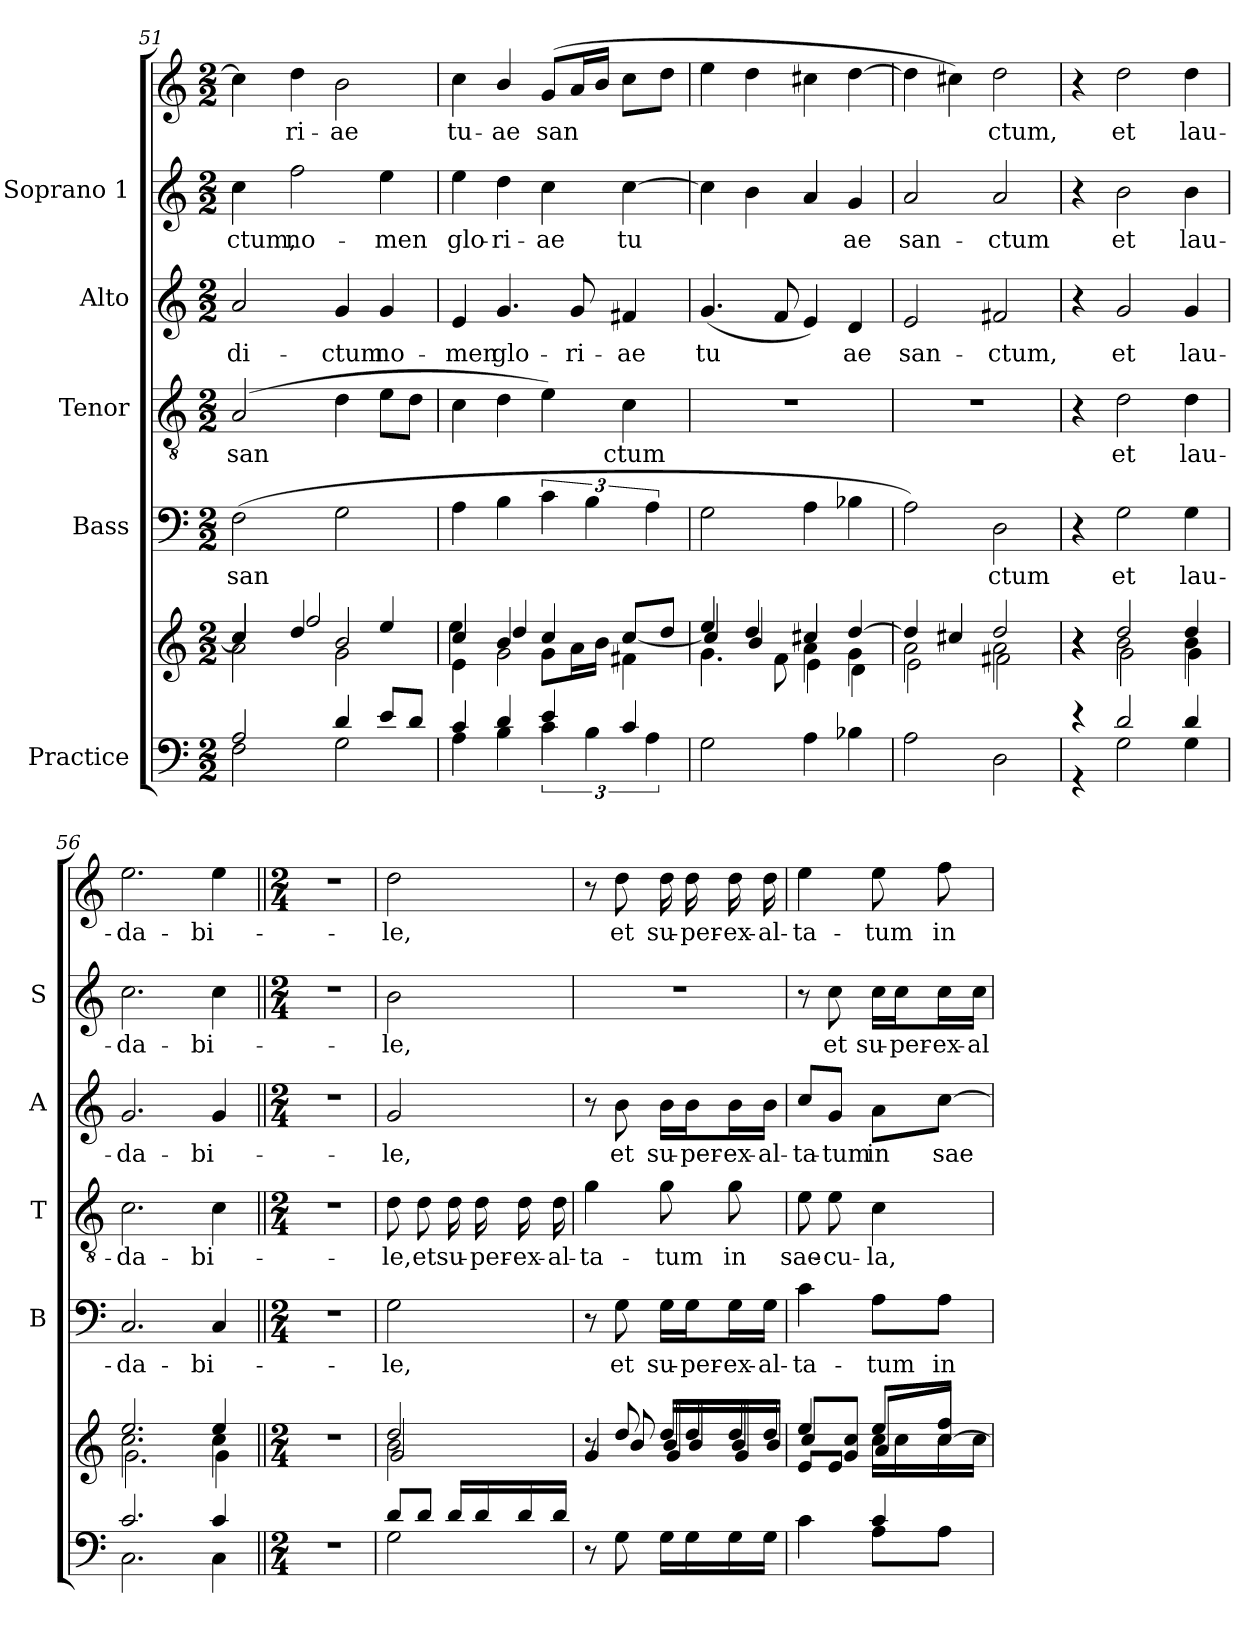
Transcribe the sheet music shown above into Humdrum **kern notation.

**kern	**kern	**kern	**text	**kern	**text	**kern	**text	**kern	**text	**kern	**text
*part5	*part5	*part4	*part4	*part3	*part3	*part2	*part2	*part1	*part1	*part1	*part1
*staff7	*staff6	*staff5	*staff5	*staff4	*staff4	*staff3	*staff3	*staff2	*staff2	*staff1	*staff1
*I"Practice	*	*I"Bass	*	*I"Tenor	*	*I"Alto	*	*I"Soprano 1	*	*	*
*	*	*I'B	*	*I'T	*	*I'A	*	*I'S	*	*	*
!!LO:LB:g=z
*clefF4	*clefG2	*clefF4	*	*clefGv2	*	*clefG2	*	*clefG2	*	*clefG2	*
*k[]	*k[]	*k[]	*	*k[]	*	*k[]	*	*k[]	*	*k[]	*
*C:	*C:	*C:	*	*C:	*	*C:	*	*C:	*	*C:	*
*M2/2	*M2/2	*M2/2	*	*M2/2	*	*M2/2	*	*M2/2	*	*M2/2	*
=51	=51	=51	=51	=51	=51	=51	=51	=51	=51	=51	=51
*^	*^	*	*	*	*	*	*	*	*	*	*
*	*	*	*^	*	*	*	*	*	*	*	*	*	*
!	!	!	!	!	!	!LO:LY:b	!	!LO:LY:b	!	!LO:LY:b	!	!LO:LY:b	!	!
2A/	2F\	4cc/]	4cc/	2a\	(>2F\	san­	(>2A/	san­	2a/	-di-	4cc\	ctum,	4cc\]	.
!	!	!	!	!	!	!	!	!	!	!	!	!LO:LY:b	!	!LO:LY:b
.	.	4dd/	2ff/	.	.	.	.	.	.	.	2ff\	no-	4dd\	-ri-
!	!	!	!	!	!	!	!	!	!	!LO:LY:b	!	!	!	!LO:LY:b
4d/	2G\	2b/	.	2g\	2G\	.	4d\	.	4g/	-ctum	.	.	2b\	-ae
!	!	!	!	!	!	!	!	!	!	!LO:LY:b	!	!LO:LY:b	!	!
8e/L	.	.	4ee/	.	.	.	8e\L	.	4g/	no-	4ee\	-men	.	.
8d/J	.	.	.	.	.	.	8d\J	.	.	.	.	.	.	.
=52	=52	=52	=52	=52	=52	=52	=52	=52	=52	=52	=52	=52	=52	=52
!	!	!	!	!	!	!	!	!	!	!LO:LY:b	!	!LO:LY:b	!	!LO:LY:b
4c/	4A\	4cc/	4ee\	4e\	4A\	.	4c\	.	4e/	-men	4ee\	glo-	4cc\	tu-
!	!	!	!	!	!	!	!	!	!	!LO:LY:b	!	!LO:LY:b	!	!LO:LY:b
4d/	4B\	4b/	4dd/	2g\	4B\	.	4d\	.	4.g/	glo-	4dd\	-ri-	4b/	-ae
!	!	!	!	!	!	!	!	!	!	!	!	!LO:LY:b	!	!LO:LY:b
4e/	6c\	8g\L	4cc/	.	6c\	.	4e\)	.	.	.	4cc\	-ae	(>8g/L	san­
!	!	!	!	!	!	!	!	!	!	!LO:LY:b	!	!	!	!
.	.	16a\L	.	.	.	.	.	.	8g/	-ri-	.	.	16a/L	.
.	6B\	.	.	.	6B\	.	.	.	.	.	.	.	.	.
.	.	16b\JJ	.	.	.	.	.	.	.	.	.	.	16b/JJ	.
!	!	!	!	!	!	!	!	!LO:LY:b	!	!LO:LY:b	!	!LO:LY:b	!	!
4c/	.	8cc/L	[>4cc/	4f#X\	.	.	4c\	ctum	4f#X/	-ae	[4cc\	tu­	8cc\L	.
.	6A\	.	.	.	6A\	.	.	.	.	.	.	.	.	.
.	.	8dd/J	.	.	.	.	.	.	.	.	.	.	8dd\J	.
=53	=53	=53	=53	=53	=53	=53	=53	=53	=53	=53	=53	=53	=53	=53
!	!	!	!	!	!	!	!	!	!	!LO:LY:b	!	!	!	!
1ryy	2G\	4ee/	4cc/]	4.g\	2G\	.	1r	.	(<4.g/	tu­	4cc\]	.	4ee\	.
.	.	4dd/	4b/	.	.	.	.	.	.	.	4b\	.	4dd\	.
.	.	.	.	8f\	.	.	.	.	8f/	.	.	.	.	.
.	4A\	4cc#X/	4a\	4e\	4A\	.	.	.	4e/)	.	4a/	.	4cc#X\	.
!	!	!	!	!	!	!	!	!	!	!LO:LY:b	!	!LO:LY:b	!	!
.	4B-X\	[>4dd/	4g\	4d\	4B-X\	.	.	.	4d/	ae	4g/	ae	[4dd\	.
=54	=54	=54	=54	=54	=54	=54	=54	=54	=54	=54	=54	=54	=54	=54
!	!	!	!	!	!	!	!	!	!	!LO:LY:b	!	!LO:LY:b	!	!
1ryy	2A\	4dd/]	2a\	2e\	2A\)	.	1r	.	2e/	san-	2a/	san-	4dd\]	.
.	.	4cc#X/	.	.	.	.	.	.	.	.	.	.	4cc#X\)	.
!	!	!	!	!	!	!LO:LY:b	!	!	!	!LO:LY:b	!	!LO:LY:b	!	!LO:LY:b
.	2D\	2dd/	2a\	2f#X\	2D\	ctum	.	.	2f#X/	-ctum,	2a/	-ctum	2dd\	ctum,
=55	=55	=55	=55	=55	=55	=55	=55	=55	=55	=55	=55	=55	=55	=55
4r	4r	4r	4r	4r	4r	.	4r	.	4r	.	4r	.	4r	.
!	!	!	!	!	!	!LO:LY:b	!	!LO:LY:b	!	!LO:LY:b	!	!LO:LY:b	!	!LO:LY:b
2d/	2G\	2dd/	2b\	2g\	2G\	et	2d\	et	2g/	et	2b\	-et	2dd\	et
!	!	!	!	!	!	!LO:LY:b	!	!LO:LY:b	!	!LO:LY:b	!	!LO:LY:b	!	!LO:LY:b
4d/	4G\	4dd/	4b\	4g\	4G\	lau-	4d\	lau-	4g/	lau-	4b\	lau-	4dd\	lau-
=56	=56	=56	=56	=56	=56	=56	=56	=56	=56	=56	=56	=56	=56	=56
!	!	!	!	!	!	!LO:LY:b	!	!LO:LY:b	!	!LO:LY:b	!	!LO:LY:b	!	!LO:LY:b
2.c/	2.C\	2.ee/	2.cc\	2.g\	2.C/	-da-	2.c\	-da-	2.g/	-da-	2.cc\	-da-	2.ee\	-da-
!	!	!	!	!	!	!LO:LY:b	!	!LO:LY:b	!	!LO:LY:b	!	!LO:LY:b	!	!LO:LY:b
4c/	4C\	4ee/	4cc\	4g\	4C/	-bi-	4c\	-bi-	4g/	-bi-	4cc\	-bi-	4ee\	-bi-
*v	*v	*	*	*	*	*	*	*	*	*	*	*	*	*
*	*v	*v	*v	*	*	*	*	*	*	*	*	*	*
=57||	=57||	=57||	=57||	=57||	=57||	=57||	=57||	=57||	=57||	=57||	=57||
*M2/4	*M2/4	*M2/4	*	*M2/4	*	*M2/4	*	*M2/4	*	*M2/4	*
2r	2r	2r	.	2r	.	2r	.	2r	.	2r	.
!!LO:PB:g=z
=58	=58	=58	=58	=58	=58	=58	=58	=58	=58	=58	=58
*^	*^	*	*	*	*	*	*	*	*	*	*
*	*	*	*^	*	*	*	*	*	*	*	*	*	*
!	!	!	!	!	!	!LO:LY:b	!	!LO:LY:b	!	!LO:LY:b	!	!LO:LY:b	!	!LO:LY:b
8d/L	2G\	2dd/	2b\	2g/	2G\	-le,	8d\	-le,	2g/	-le,	2b\	le,	2dd\	-le,
!	!	!	!	!	!	!	!	!LO:LY:b	!	!	!	!	!	!
8d/J	.	.	.	.	.	.	8d\	et	.	.	.	.	.	.
!	!	!	!	!	!	!	!	!LO:LY:b	!	!	!	!	!	!
16d/LL	.	.	.	.	.	.	16d\	su-	.	.	.	.	.	.
!	!	!	!	!	!	!	!	!LO:LY:b	!	!	!	!	!	!
16d/	.	.	.	.	.	.	16d\	-per-	.	.	.	.	.	.
!	!	!	!	!	!	!	!	!LO:LY:b	!	!	!	!	!	!
16d/	.	.	.	.	.	.	16d\	-ex-	.	.	.	.	.	.
!	!	!	!	!	!	!	!	!LO:LY:b	!	!	!	!	!	!
16d/JJ	.	.	.	.	.	.	16d\	-al-	.	.	.	.	.	.
*v	*v	*	*	*	*	*	*	*	*	*	*	*	*	*
=59	=59	=59	=59	=59	=59	=59	=59	=59	=59	=59	=59	=59	=59
*	*	*	*^	*	*	*	*	*	*	*	*	*	*
!	!	!	!	!	!	!	!	!LO:LY:b	!	!	!	!	!	!
8r	8r	2ryy	8ryy	4g/	8r	.	4g\	-ta-	8r	.	2r	.	8r	.
!	!	!	!	!	!	!LO:LY:b	!	!	!	!LO:LY:b	!	!	!	!LO:LY:b
8G\	8dd/	.	8b/	.	8G\	et	.	.	8b\	et	.	.	8dd\	et
!	!	!	!	!	!	!LO:LY:b	!	!LO:LY:b	!	!LO:LY:b	!	!	!	!LO:LY:b
16G\LL	16dd/LL	.	16b/LL	8g/L	16G\LL	su-	8g\	-tum	16b\LL	su-	.	.	16dd\	su-
!	!	!	!	!	!	!LO:LY:b	!	!	!	!LO:LY:b	!	!	!	!LO:LY:b
16G\	16dd/	.	16b/	.	16G\J	-per-	.	.	16b\J	-per-	.	.	16dd\	-per-
!	!	!	!	!	!	!LO:LY:b	!	!LO:LY:b	!	!LO:LY:b	!	!	!	!LO:LY:b
16G\	16dd/	.	16b/	8g/J	16G\L	-ex-	8g\	in	16b\L	-ex-	.	.	16dd\	-ex-
!	!	!	!	!	!	!LO:LY:b	!	!	!	!LO:LY:b	!	!	!	!LO:LY:b
16G\JJ	16dd/JJ	.	16b/JJ	.	16G\JJ	-al-	.	.	16b\JJ	-al-	.	.	16dd\	-al-
=60	=60	=60	=60	=60	=60	=60	=60	=60	=60	=60	=60	=60	=60	=60
*^	*	*	*	*	*	*	*	*	*	*	*	*	*	*
!	!	!	!	!	!	!	!LO:LY:b	!	!LO:LY:b	!	!LO:LY:b	!	!	!	!LO:LY:b
4ryy	4c\	4ee/	8ryy	8cc/L	8e/L	4c\	-ta-	8e\	sae-	8cc/L	-ta-	8r	.	4ee\	-ta-
!	!	!	!	!	!	!	!	!	!LO:LY:b	!	!LO:LY:b	!	!LO:LY:b	!	!
.	.	.	8cc\yy	8g/ 8cc/J	8e/J	.	.	8e\	-cu-	8g/J	-tum	8cc\	et	.	.
!	!	!	!	!	!	!	!LO:LY:b	!	!LO:LY:b	!	!LO:LY:b	!	!LO:LY:b	!	!LO:LY:b
4c/	8A\L	8ee/L	16cc\LL	8a/L	4ryy	8A\L	-tum	4c\	-la,	8a\L	in	16cc\LL	su-	8ee\	-tum
!	!	!	!	!	!	!	!	!	!	!	!	!	!LO:LY:b	!	!
.	.	.	16cc\	.	.	.	.	.	.	.	.	16cc\J	-per-	.	.
!	!	!	!	!	!	!	!LO:LY:b	!	!	!	!LO:LY:b	!	!LO:LY:b	!	!LO:LY:b
.	8A\J	8ff/J	16cc\	[8cc/J	.	8A\J	in	.	.	[8cc\J	sae­	16cc\L	-ex-	8ff\	in
!	!	!	!	!	!	!	!	!	!	!	!	!	!LO:LY:b	!	!
.	.	.	16cc\JJ	.	.	.	.	.	.	.	.	16cc\JJ	-al-	.	.
*v	*v	*	*	*	*	*	*	*	*	*	*	*	*	*	*
*	*v	*v	*v	*v	*	*	*	*	*	*	*	*	*	*
=	=	=	=	=	=	=	=	=	=	=	=
*-	*-	*-	*-	*-	*-	*-	*-	*-	*-	*-	*-
